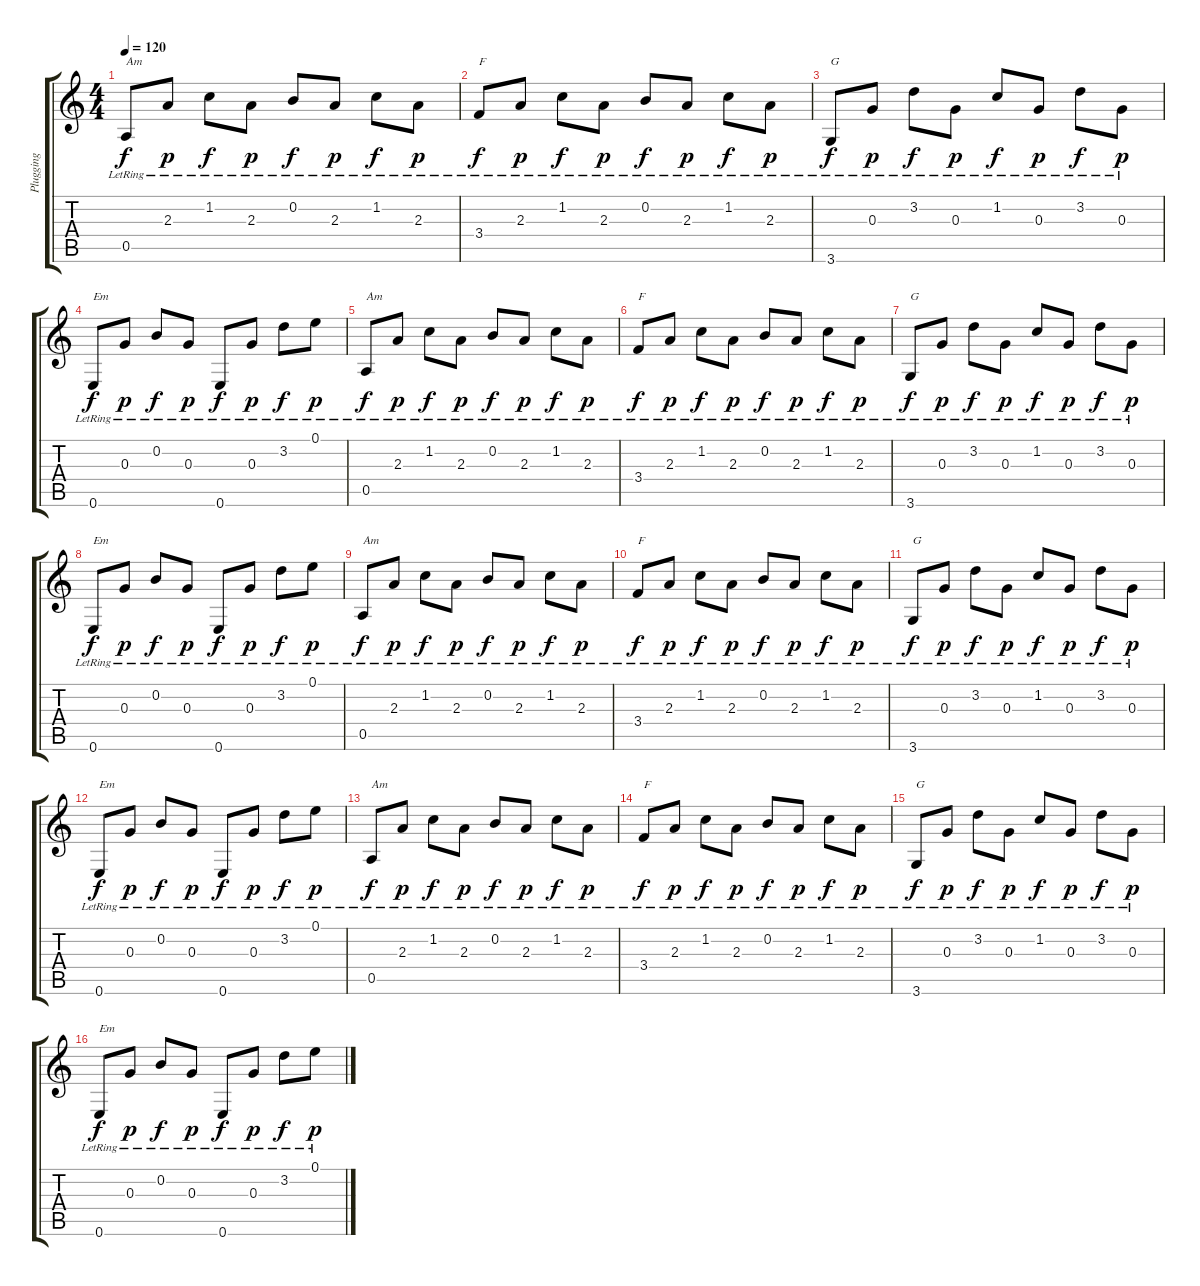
\track ("Plugging" "Plugging") {instrument electricguitarclean}
\staff {score tabs}
\tuning (E4 B3 G3 D3 A2 E2) {hide}
\ts (4 4)
\tempo 120
\clef g2
\ks c
0.5{lr}.8{txt "Am" dy f} 2.3{lr}.8{dy p} 1.2{lr}.8{dy f} 2.3{lr}.8{dy p} 0.2{lr}.8{dy f} 2.3{lr}.8{dy p} 1.2{lr}.8{dy f} 2.3{lr}.8{dy p} |
3.4{lr}.8{txt "F" dy f} 2.3{lr}.8{dy p} 1.2{lr}.8{dy f} 2.3{lr}.8{dy p} 0.2{lr}.8{dy f} 2.3{lr}.8{dy p} 1.2{lr}.8{dy f} 2.3{lr}.8{dy p} |
3.6{lr}.8{txt "G" dy f} 0.3{lr}.8{dy p} 3.2{lr}.8{dy f} 0.3{lr}.8{dy p} 1.2{lr}.8{dy f} 0.3{lr}.8{dy p} 3.2{lr}.8{dy f} 0.3{lr}.8{dy p} |
0.6{lr}.8{txt "Em" dy f} 0.3{lr}.8{dy p} 0.2{lr}.8{dy f} 0.3{lr}.8{dy p} 0.6{lr}.8{dy f} 0.3{lr}.8{dy p} 3.2{lr}.8{dy f} 0.1{lr}.8{dy p} |
0.5{lr}.8{txt "Am" dy f} 2.3{lr}.8{dy p} 1.2{lr}.8{dy f} 2.3{lr}.8{dy p} 0.2{lr}.8{dy f} 2.3{lr}.8{dy p} 1.2{lr}.8{dy f} 2.3{lr}.8{dy p} |
3.4{lr}.8{txt "F" dy f} 2.3{lr}.8{dy p} 1.2{lr}.8{dy f} 2.3{lr}.8{dy p} 0.2{lr}.8{dy f} 2.3{lr}.8{dy p} 1.2{lr}.8{dy f} 2.3{lr}.8{dy p} |
3.6{lr}.8{txt "G" dy f} 0.3{lr}.8{dy p} 3.2{lr}.8{dy f} 0.3{lr}.8{dy p} 1.2{lr}.8{dy f} 0.3{lr}.8{dy p} 3.2{lr}.8{dy f} 0.3{lr}.8{dy p} |
0.6{lr}.8{txt "Em" dy f} 0.3{lr}.8{dy p} 0.2{lr}.8{dy f} 0.3{lr}.8{dy p} 0.6{lr}.8{dy f} 0.3{lr}.8{dy p} 3.2{lr}.8{dy f} 0.1{lr}.8{dy p} |
0.5{lr}.8{txt "Am" dy f} 2.3{lr}.8{dy p} 1.2{lr}.8{dy f} 2.3{lr}.8{dy p} 0.2{lr}.8{dy f} 2.3{lr}.8{dy p} 1.2{lr}.8{dy f} 2.3{lr}.8{dy p} |
3.4{lr}.8{txt "F" dy f} 2.3{lr}.8{dy p} 1.2{lr}.8{dy f} 2.3{lr}.8{dy p} 0.2{lr}.8{dy f} 2.3{lr}.8{dy p} 1.2{lr}.8{dy f} 2.3{lr}.8{dy p} |
3.6{lr}.8{txt "G" dy f} 0.3{lr}.8{dy p} 3.2{lr}.8{dy f} 0.3{lr}.8{dy p} 1.2{lr}.8{dy f} 0.3{lr}.8{dy p} 3.2{lr}.8{dy f} 0.3{lr}.8{dy p} |
0.6{lr}.8{txt "Em" dy f} 0.3{lr}.8{dy p} 0.2{lr}.8{dy f} 0.3{lr}.8{dy p} 0.6{lr}.8{dy f} 0.3{lr}.8{dy p} 3.2{lr}.8{dy f} 0.1{lr}.8{dy p} |
0.5{lr}.8{txt "Am" dy f} 2.3{lr}.8{dy p} 1.2{lr}.8{dy f} 2.3{lr}.8{dy p} 0.2{lr}.8{dy f} 2.3{lr}.8{dy p} 1.2{lr}.8{dy f} 2.3{lr}.8{dy p} |
3.4{lr}.8{txt "F" dy f} 2.3{lr}.8{dy p} 1.2{lr}.8{dy f} 2.3{lr}.8{dy p} 0.2{lr}.8{dy f} 2.3{lr}.8{dy p} 1.2{lr}.8{dy f} 2.3{lr}.8{dy p} |
3.6{lr}.8{txt "G" dy f} 0.3{lr}.8{dy p} 3.2{lr}.8{dy f} 0.3{lr}.8{dy p} 1.2{lr}.8{dy f} 0.3{lr}.8{dy p} 3.2{lr}.8{dy f} 0.3{lr}.8{dy p} |
0.6{lr}.8{txt "Em" dy f} 0.3{lr}.8{dy p} 0.2{lr}.8{dy f} 0.3{lr}.8{dy p} 0.6{lr}.8{dy f} 0.3{lr}.8{dy p} 3.2{lr}.8{dy f} 0.1{lr}.8{dy p}
